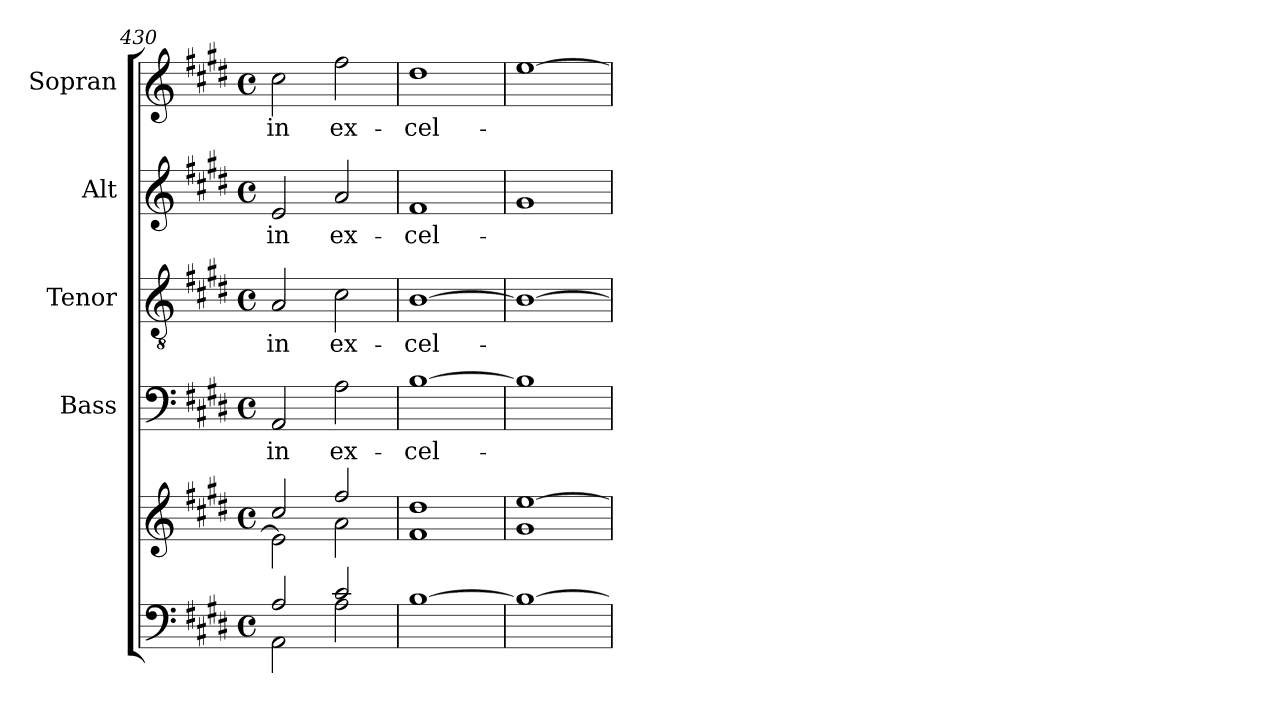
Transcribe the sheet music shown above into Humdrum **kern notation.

**kern	**kern	**kern	**text	**kern	**text	**kern	**text	**kern	**text
*part5	*part5	*part4	*part4	*part3	*part3	*part2	*part2	*part1	*part1
*staff6	*staff5	*staff4	*staff4	*staff3	*staff3	*staff2	*staff2	*staff1	*staff1
*	*	*I"Bass	*	*I"Tenor	*	*I"Alt	*	*I"Sopran	*
*	*	*I'B.	*	*I'T.	*	*I'A.	*	*I'S.	*
*clefF4	*clefG2	*clefF4	*	*clefGv2	*	*clefG2	*	*clefG2	*
*k[f#c#g#d#]	*k[f#c#g#d#]	*k[f#c#g#d#]	*	*k[f#c#g#d#]	*	*k[f#c#g#d#]	*	*k[f#c#g#d#]	*
*E:	*E:	*E:	*	*E:	*	*E:	*	*E:	*
*M4/4	*M4/4	*M4/4	*	*M4/4	*	*M4/4	*	*M4/4	*
*met(c)	*met(c)	*met(c)	*	*met(c)	*	*met(c)	*	*met(c)	*
=430	=430	=430	=430	=430	=430	=430	=430	=430	=430
*^	*^	*	*	*	*	*	*	*	*
!	!	!	!	!	!LO:LY:b	!	!LO:LY:b	!	!LO:LY:b	!	!LO:LY:b
2A/	2AA\	2cc#/	2e\]	2AA/	in	2A/	in	2e/	in	2cc#\	in
!	!	!	!	!	!LO:LY:b	!	!LO:LY:b	!	!LO:LY:b	!	!LO:LY:b
2c#/	2A\	2ff#/	2a\	2A\	ex-	2c#\	ex-	2a/	ex-	2ff#\	ex-
=431	=431	=431	=431	=431	=431	=431	=431	=431	=431	=431	=431
!	!	!	!	!	!LO:LY:b	!	!LO:LY:b	!	!LO:LY:b	!	!LO:LY:b
*v	*v	*	*	*	*	*	*	*	*	*	*
[1B	1dd#	1f#	[1B	-cel-	[1B	-cel-	1f#	-cel-	1dd#	-cel-
=432	=432	=432	=432	=432	=432	=432	=432	=432	=432	=432
1B_	[>1ee	1g#	1B]	.	1B_	.	1g#	.	[1ee	.
*	*v	*v	*	*	*	*	*	*	*	*
=	=	=	=	=	=	=	=	=	=
*-	*-	*-	*-	*-	*-	*-	*-	*-	*-
